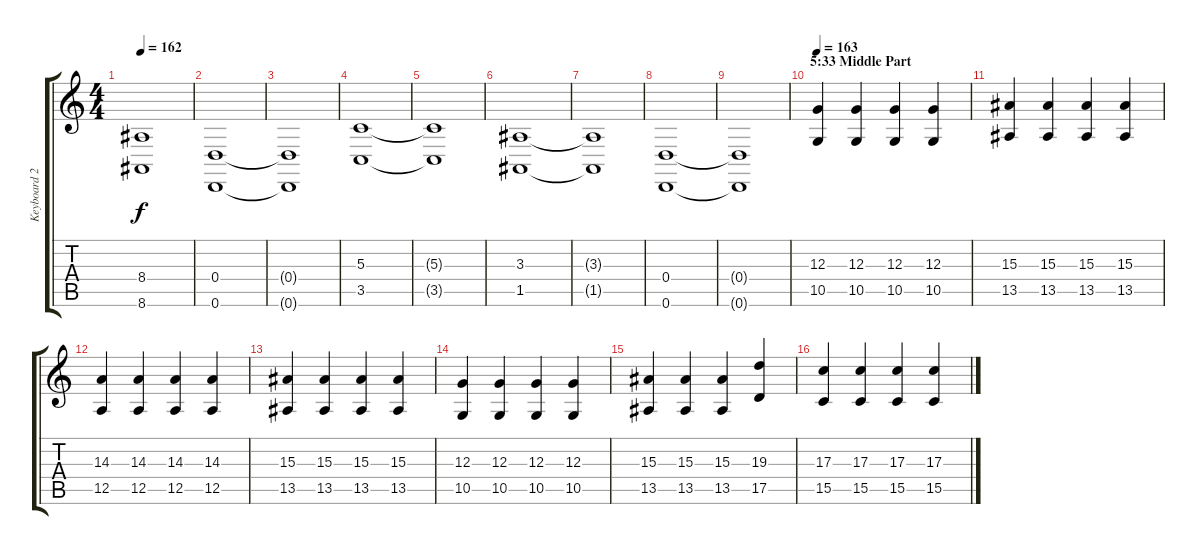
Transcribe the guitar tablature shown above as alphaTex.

\track ("Keyboard 2" "Keyboard 2") {instrument brightacousticpiano}
\staff {score tabs}
\tuning (E4 B3 G3 D3 A2 D2) {hide}
\ts (4 4)
\tempo 162
\clef g2
\ks c
(8.4{t} 8.6{t}).1{dy f} |
(0.4 0.6).1 |
(0.4{t} 0.6{t}).1 |
(5.3 3.5).1 |
(5.3{t} 3.5{t}).1 |
(3.3 1.5).1 |
(3.3{t} 1.5{t}).1 |
(0.4 0.6).1 |
(0.4{t} 0.6{t}).1 |
\section ("" "5:33 Middle Part")
\tempo 163
(12.3 10.5).4{volume 10 instrument acousticguitarnylon} (12.3 10.5).4 (12.3 10.5).4 (12.3 10.5).4 |
(15.3 13.5).4 (15.3 13.5).4 (15.3 13.5).4 (15.3 13.5).4 |
(14.3 12.5).4 (14.3 12.5).4 (14.3 12.5).4 (14.3 12.5).4 |
(15.3 13.5).4 (15.3 13.5).4 (15.3 13.5).4 (15.3 13.5).4 |
(12.3 10.5).4 (12.3 10.5).4 (12.3 10.5).4 (12.3 10.5).4 |
(15.3 13.5).4 (15.3 13.5).4 (15.3 13.5).4 (19.3 17.5).4 |
(17.3 15.5).4 (17.3 15.5).4 (17.3 15.5).4 (17.3 15.5).4
